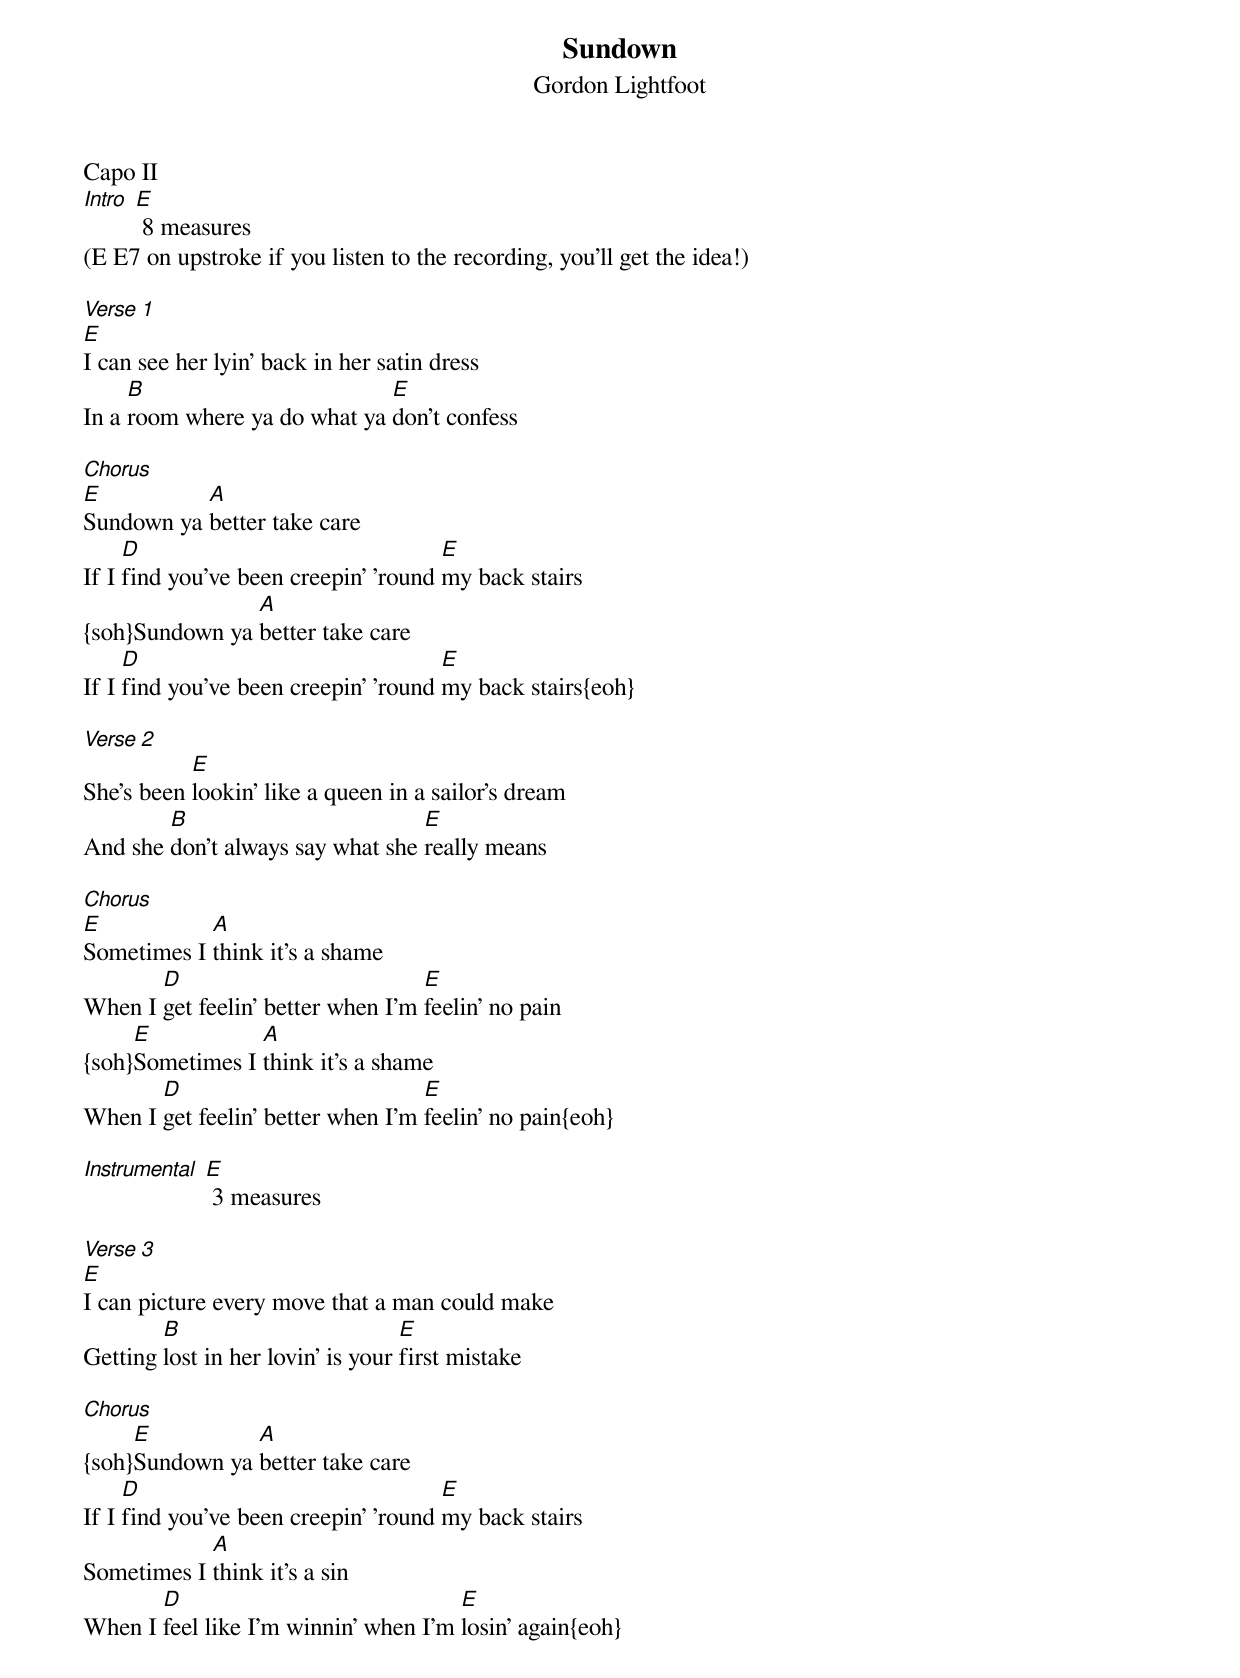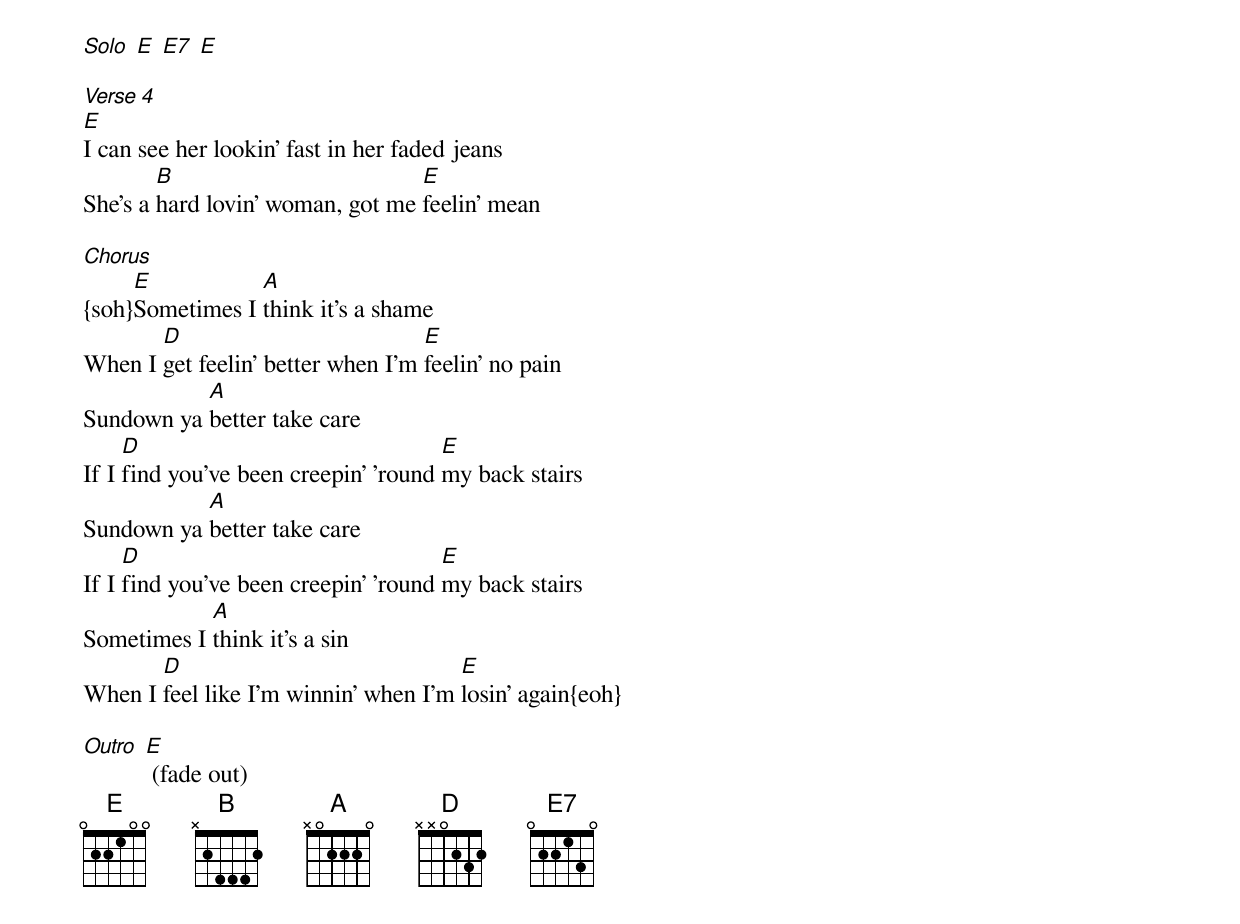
{title:Sundown}
{subtitle:Gordon Lightfoot}
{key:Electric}
Capo II
[Intro] [E] 8 measures
(E E7 on upstroke if you listen to the recording, you'll get the idea!)

[Verse 1]
[E]I can see her lyin' back in her satin dress
In a [B]room where ya do what ya [E]don't confess

[Chorus]
[E]Sundown ya [A]better take care
If I [D]find you've been creepin' 'round [E]my back stairs
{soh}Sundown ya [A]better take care
If I [D]find you've been creepin' 'round [E]my back stairs{eoh}

[Verse 2]
She's been [E]lookin' like a queen in a sailor's dream
And she [B]don't always say what she [E]really means

[Chorus]
[E]Sometimes I [A]think it's a shame
When I [D]get feelin' better when I'm [E]feelin' no pain
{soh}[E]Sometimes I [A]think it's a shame
When I [D]get feelin' better when I'm [E]feelin' no pain{eoh}

[Instrumental] [E] 3 measures

[Verse 3]
[E]I can picture every move that a man could make
Getting [B]lost in her lovin' is your [E]first mistake

[Chorus]
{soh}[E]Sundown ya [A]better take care
If I [D]find you've been creepin' 'round [E]my back stairs
Sometimes I [A]think it's a sin
When I [D]feel like I'm winnin' when I'm [E]losin' again{eoh}

[Solo] [E] [E7] [E]

[Verse 4]
[E]I can see her lookin' fast in her faded jeans
She's a [B]hard lovin' woman, got me [E]feelin' mean

[Chorus]
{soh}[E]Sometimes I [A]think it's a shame
When I [D]get feelin' better when I'm [E]feelin' no pain
Sundown ya [A]better take care
If I [D]find you've been creepin' 'round [E]my back stairs
Sundown ya [A]better take care
If I [D]find you've been creepin' 'round [E]my back stairs
Sometimes I [A]think it's a sin
When I [D]feel like I'm winnin' when I'm [E]losin' again{eoh}

[Outro] [E] (fade out)
